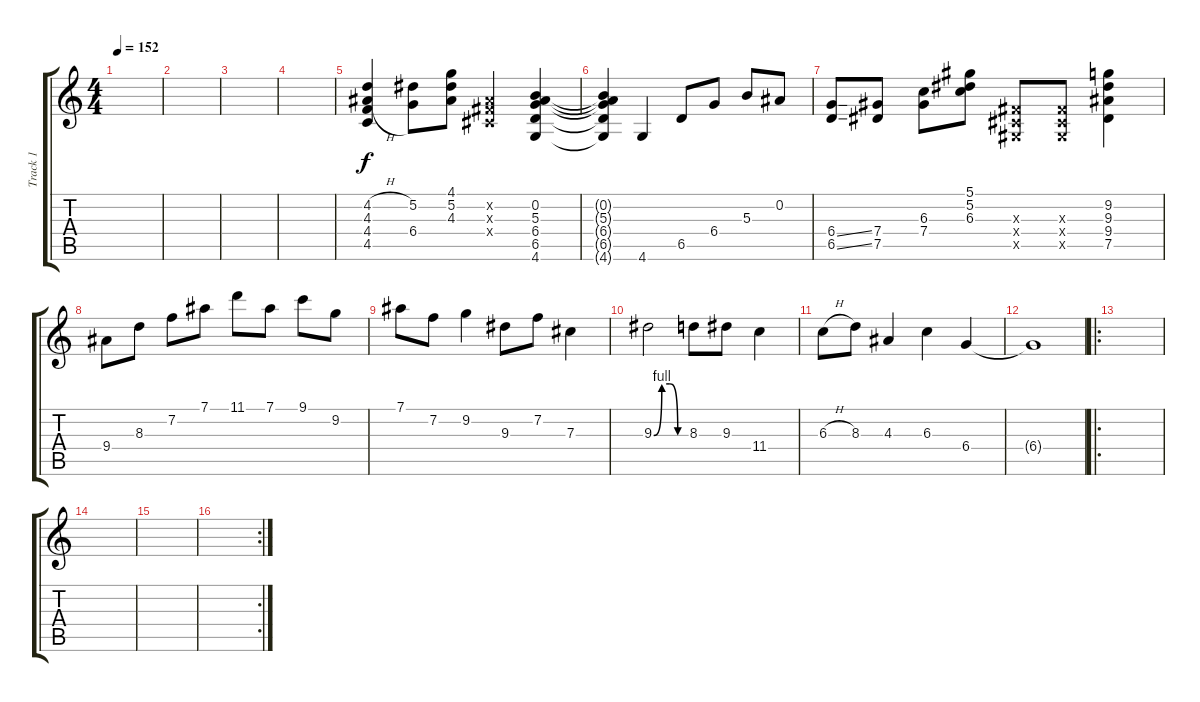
\track ("Track 1" "Track 1") {instrument electricguitarclean}
\staff {score tabs}
\tuning (Eb4 Bb3 Gb3 Db3 Ab2 Eb2) {hide}
\ts (4 4)
\tempo 152
\clef g2
\ks c
|
|
|
|
(4.2{h} 4.3 4.4{h} 4.5).4 (5.2 6.4).8 (4.1 5.2 4.3).8 (0.2{x} 0.3{x} 0.4{x}).4 (0.2 5.3 6.4 6.5 4.6).4 |
(0.2{t} 5.3{t} 6.4{t} 6.5{t} 4.6{t}).4 4.6.4 6.5.8 6.4.8 5.3.8 0.2.8 |
(6.4{ss} 6.5{ss}).8 (7.4 7.5).8 (6.3 7.4).8 (5.1 5.2 6.3).8 (0.3{x} 0.4{x} 0.5{x}).8 (0.3{x} 0.4{x} 0.5{x}).8 (9.2 9.3 9.4 7.5).4 |
9.4.8 8.3.8 7.2.8 7.1.8 11.1.8 7.1.8 9.1.8 9.2.8 |
7.1.8 7.2.8 9.2.4 9.3.8 7.2.8 7.3.4 |
9.3{be (custom 0 0 15 4 30 4 45 0 60 0)}.2 8.3.8 9.3.8 11.4.4 |
6.3{h}.8 8.3.8 4.3.4 6.3.4 6.4.4 |
6.4{t}.1 |
\ro
|
|
|
\rc 2
